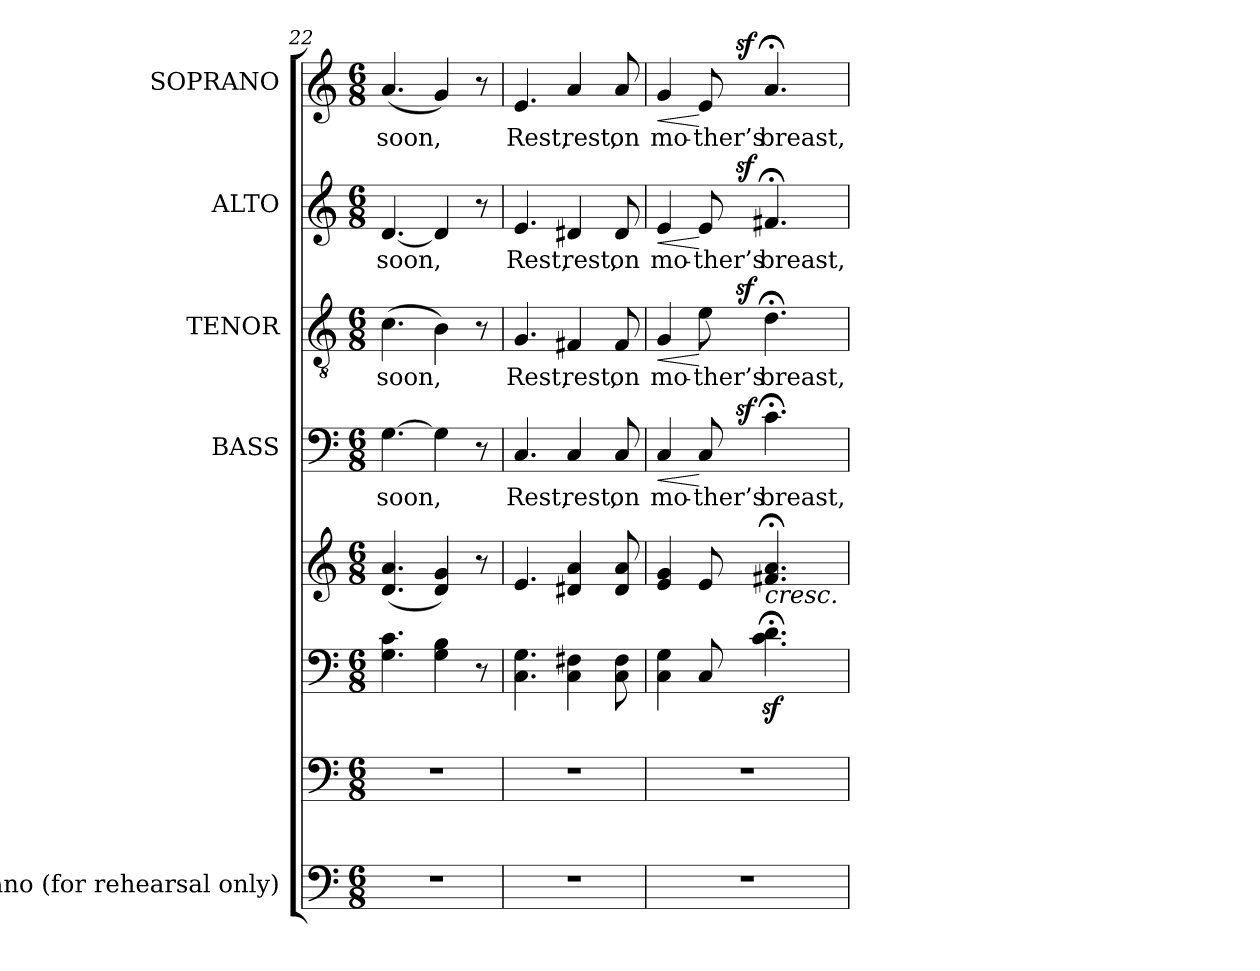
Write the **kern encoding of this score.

**kern	**kern	**kern	**kern	**dynam	**kern	**text	**dynam	**kern	**text	**dynam	**kern	**text	**dynam	**kern	**text	**dynam
*part5	*part5	*part5	*part5	*part5	*part4	*part4	*part4	*part3	*part3	*part3	*part2	*part2	*part2	*part1	*part1	*part1
*staff8	*staff7	*staff6	*staff5	*staff5/6/7/8	*staff4	*staff4	*staff4	*staff3	*staff3	*staff3	*staff2	*staff2	*staff2	*staff1	*staff1	*staff1
*I"Piano (for rehearsal only)	*	*	*	*	*I"BASS	*	*	*I"TENOR	*	*	*I"ALTO	*	*	*I"SOPRANO	*	*
*clefF4	*clefF4	*clefF4	*clefG2	*	*clefF4	*	*	*clefGv2	*	*	*clefG2	*	*	*clefG2	*	*
*	*	*	*	*	*	*	*	*ITrd7c12	*	*	*	*	*	*	*	*
*k[]	*k[]	*k[]	*k[]	*	*k[]	*	*	*k[]	*	*	*k[]	*	*	*k[]	*	*
*C:	*C:	*C:	*C:	*	*C:	*	*	*C:	*	*	*C:	*	*	*C:	*	*
*M6/8	*M6/8	*M6/8	*M6/8	*	*M6/8	*	*	*M6/8	*	*	*M6/8	*	*	*M6/8	*	*
=22	=22	=22	=22	=22	=22	=22	=22	=22	=22	=22	=22	=22	=22	=22	=22	=22
!LO:N:vis=1	!LO:N:vis=1	!	!	!	!	!	!	!	!	!	!	!	!	!	!	!
!	!	!	!	!	!	!LO:LY:b:color=#000000	!	!	!	!	!	!	!	!	!	!
!	!	!	!	!	!	!	!	!	!LO:LY:b:color=#000000	!	!	!	!	!	!	!
!	!	!	!	!	!	!	!	!	!	!	!	!LO:LY:b:color=#000000	!	!	!	!
!	!	!	!	!	!	!	!	!	!	!	!	!	!	!	!LO:LY:b:color=#000000	!
2.r	2.r	4.Gi\ 4.ci	(4.di/ 4.ai	.	[4.Gi\	soon,	.	(4.Ci\	soon,	.	[4.di/	soon,	.	(4.ai/	soon,	.
.	.	4Gi\ 4Bi	4di/ 4gi)	.	4Gi\]	.	.	4BBi\)	.	.	4di/]	.	.	4gi/)	.	.
.	.	8r	8r	.	8r	.	.	8r	.	.	8r	.	.	8r	.	.
=23	=23	=23	=23	=23	=23	=23	=23	=23	=23	=23	=23	=23	=23	=23	=23	=23
!LO:N:vis=1	!LO:N:vis=1	!	!	!	!	!	!	!	!	!	!	!	!	!	!	!
!	!	!	!	!	!	!LO:LY:b:color=#000000	!	!	!	!	!	!	!	!	!	!
!	!	!	!	!	!	!	!	!	!LO:LY:b:color=#000000	!	!	!	!	!	!	!
!	!	!	!	!	!	!	!	!	!	!	!	!LO:LY:b:color=#000000	!	!	!	!
!	!	!	!	!	!	!	!	!	!	!	!	!	!	!	!LO:LY:b:color=#000000	!
2.r	2.r	4.Ci\ 4.Gi	4.ei/	.	4.Ci/	Rest,	.	4.GGi/	Rest,	.	4.ei/	Rest,	.	4.ei/	Rest,	.
!	!	!	!	!	!	!LO:LY:b:color=#000000	!	!	!	!	!	!	!	!	!	!
!	!	!	!	!	!	!	!	!	!LO:LY:b:color=#000000	!	!	!	!	!	!	!
!	!	!	!	!	!	!	!	!	!	!	!	!LO:LY:b:color=#000000	!	!	!	!
!	!	!	!	!	!	!	!	!	!	!	!	!	!	!	!LO:LY:b:color=#000000	!
.	.	4Ci\ 4F#Xi	4d#Xi/ 4ai	.	4Ci/	rest,	.	4FF#Xi/	rest,	.	4d#Xi/	rest,	.	4ai/	rest,	.
!	!	!	!	!	!	!LO:LY:b:color=#000000	!	!	!	!	!	!	!	!	!	!
!	!	!	!	!	!	!	!	!	!LO:LY:b:color=#000000	!	!	!	!	!	!	!
!	!	!	!	!	!	!	!	!	!	!	!	!LO:LY:b:color=#000000	!	!	!	!
!	!	!	!	!	!	!	!	!	!	!	!	!	!	!	!LO:LY:b:color=#000000	!
.	.	8Ci\ 8F#i	8d#i/ 8ai	.	8Ci/	on	.	8FF#i/	on	.	8d#i/	on	.	8ai/	on	.
=24	=24	=24	=24	=24	=24	=24	=24	=24	=24	=24	=24	=24	=24	=24	=24	=24
!LO:N:vis=1	!LO:N:vis=1	!	!	!	!	!	!	!	!	!	!	!	!	!	!	!
!	!	!	!	!	!	!LO:LY:b:color=#000000	!LO:HP:b	!	!	!	!	!	!	!	!	!
!	!	!	!	!	!	!	!	!	!LO:LY:b:color=#000000	!LO:HP:b	!	!	!	!	!	!
!	!	!	!	!	!	!	!	!	!	!	!	!LO:LY:b:color=#000000	!LO:HP:b	!	!	!
!	!	!	!	!	!	!	!	!	!	!	!	!	!	!	!LO:LY:b:color=#000000	!LO:HP:b
*	*	*	*	*	*^	*	*	*^	*	*	*^	*	*	*^	*	*
2.r	2.r	4Ci\ 4Gi	4ei/ 4gi	.	4Ci/	4ryy	mo-	<	4GGi/	4ryy	mo-	<	4ei/	4ryy	mo-	<	4gi/	4ryy	mo-	<
!	!	!	!	!	!	!	!LO:LY:b:color=#000000	!	!	!	!	!	!	!	!	!	!	!	!	!
!	!	!	!	!	!	!	!	!	!	!	!LO:LY:b:color=#000000	!	!	!	!	!	!	!	!	!
!	!	!	!	!	!	!	!	!	!	!	!	!	!	!	!LO:LY:b:color=#000000	!	!	!	!	!
!	!	!	!	!	!	!	!	!	!	!	!	!	!	!	!	!	!	!	!LO:LY:b:color=#000000	!
.	.	8Ci/	8ei/	[	8Ci/	32ryy	-ther’s	[	8Ei\	32ryy	-ther’s	[	8ei/	32ryy	-ther’s	[	8ei/	32ryy	-ther’s	[
.	.	.	.	.	.	64ryy	.	.	.	64ryy	.	.	.	64ryy	.	.	.	64ryy	.	.
.	.	.	.	.	.	128ryy	.	.	.	128ryy	.	.	.	128ryy	.	.	.	128ryy	.	.
.	.	.	.	.	.	1024ryy	.	.	.	1024ryy	.	.	.	1024ryy	.	.	.	1024ryy	.	.
.	.	.	.	.	.	4ryy	.	sf	.	4ryy	.	sf	.	4ryy	.	sf	.	4ryy	.	sf
!	!	!	!	!LO:HP:b	!	!	!	!	!	!	!	!	!	!	!	!	!	!	!	!
!	!	!	!	!	!	!	!LO:LY:b:color=#000000	!	!	!	!	!	!	!	!	!	!	!	!	!
!	!	!	!	!	!	!	!	!	!	!	!LO:LY:b:color=#000000	!	!	!	!	!	!	!	!	!
!	!	!	!	!	!	!	!	!	!	!	!	!	!	!	!LO:LY:b:color=#000000	!	!	!	!	!
!	!	!	!	!	!	!	!	!	!	!	!	!	!	!	!	!	!	!	!LO:LY:b:color=#000000	!
.	.	4.ci\z; 4.diz;	4.f#Xi/; 4.ai;	<	4.c;i\	.	breast,	.	4.D;i\	.	breast,	.	4.f#X;i/	.	breast,	.	4.a;i/	.	breast,	.
.	.	.	.	.	.	8ryy	.	.	.	8ryy	.	.	.	8ryy	.	.	.	8ryy	.	.
.	.	.	.	.	.	16ryy	.	.	.	16ryy	.	.	.	16ryy	.	.	.	16ryy	.	.
.	.	.	.	.	.	256..ryy	.	.	.	256..ryy	.	.	.	256..ryy	.	.	.	256..ryy	.	.
*	*	*	*	*	*v	*v	*	*	*	*	*	*	*v	*v	*	*	*v	*v	*	*
*	*	*	*	*	*	*	*	*v	*v	*	*	*	*	*	*	*	*
=	=	=	=	=	=	=	=	=	=	=	=	=	=	=	=	=
*-	*-	*-	*-	*-	*-	*-	*-	*-	*-	*-	*-	*-	*-	*-	*-	*-
